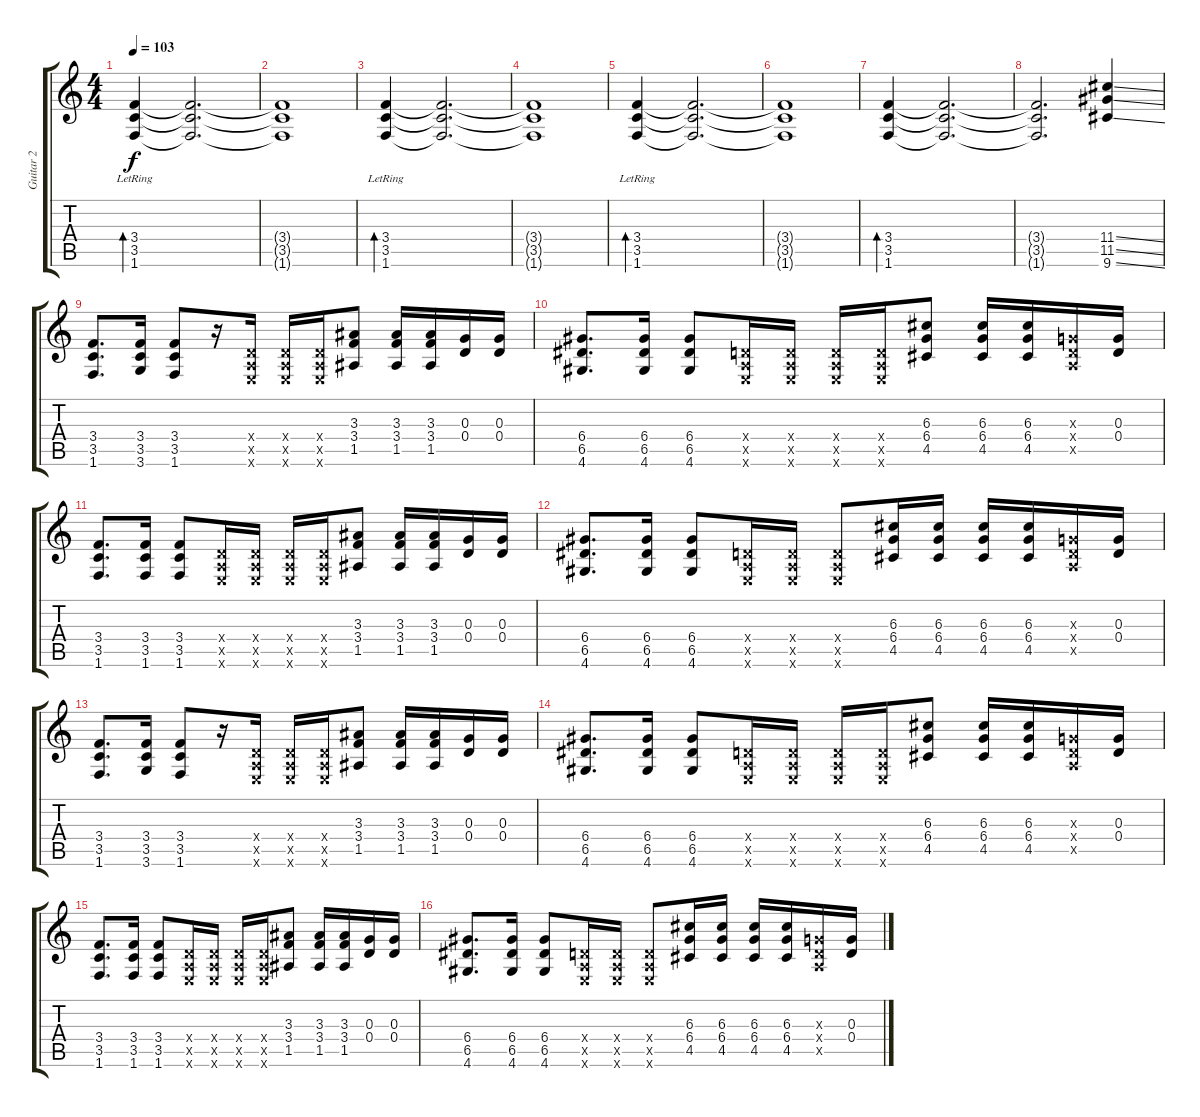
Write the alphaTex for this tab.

\track ("Guitar 2" "Guitar 2") {instrument distortionguitar}
\staff {score tabs}
\tuning (E4 B3 G3 D3 A2 E2) {hide}
\ts (4 4)
\tempo 103
\clef g2
\ks c
(3.4{lr} 3.5{lr} 1.6{lr}).4{bd 240 dy f} (3.4{t} 3.5{t} 1.6{t}).2{d} |
(3.4{t} 3.5{t} 1.6{t}).1 |
(3.4{lr} 3.5{lr} 1.6{lr}).4{bd 240} (3.4{t} 3.5{t} 1.6{t}).2{d} |
(3.4{t} 3.5{t} 1.6{t}).1 |
(3.4{lr} 3.5{lr} 1.6{lr}).4{bd 240} (3.4{t} 3.5{t} 1.6{t}).2{d} |
(3.4{t} 3.5{t} 1.6{t}).1 |
(3.4 3.5 1.6).4{bd 240} (3.4{t} 3.5{t} 1.6{t}).2{d} |
(3.4{t} 3.5{t} 1.6{t}).2{d} (11.4{ss} 11.5{ss} 9.6{ss}).4 |
(3.4 3.5 1.6).8{d} (3.4 3.5 3.6).16 (3.4 3.5 1.6).8 r.16 (0.4{x} 0.5{x} 0.6{x}).16 (0.4{x} 0.5{x} 0.6{x}).16 (0.4{x} 0.5{x} 0.6{x}).16 (3.3 3.4 1.5).8 (3.3 3.4 1.5).16 (3.3 3.4 1.5).16 (0.3 0.4).16 (0.3 0.4).16 |
(6.4 6.5 4.6).8{d} (6.4 6.5 4.6).16 (6.4 6.5 4.6).8 (0.4{x} 0.5{x} 0.6{x}).16 (0.4{x} 0.5{x} 0.6{x}).16 (0.4{x} 0.5{x} 0.6{x}).16 (0.4{x} 0.5{x} 0.6{x}).16 (6.3 6.4 4.5).8 (6.3 6.4 4.5).16 (6.3 6.4 4.5).16 (0.3{x} 0.4{x} 0.5{x}).16 (0.3 0.4).16 |
(3.4 3.5 1.6).8{d} (3.4 3.5 1.6).16 (3.4 3.5 1.6).8 (0.4{x} 0.5{x} 0.6{x}).16 (0.4{x} 0.5{x} 0.6{x}).16 (0.4{x} 0.5{x} 0.6{x}).16 (0.4{x} 0.5{x} 0.6{x}).16 (3.3 3.4 1.5).8 (3.3 3.4 1.5).16 (3.3 3.4 1.5).16 (0.3 0.4).16 (0.3 0.4).16 |
(6.4 6.5 4.6).8{d} (6.4 6.5 4.6).16 (6.4 6.5 4.6).8 (0.4{x} 0.5{x} 0.6{x}).16 (0.4{x} 0.5{x} 0.6{x}).16 (0.4{x} 0.5{x} 0.6{x}).8 (6.3 6.4 4.5).16 (6.3 6.4 4.5).16 (6.3 6.4 4.5).16 (6.3 6.4 4.5).16 (0.3{x} 0.4{x} 0.5{x}).16 (0.3 0.4).16 |
(3.4 3.5 1.6).8{d} (3.4 3.5 3.6).16 (3.4 3.5 1.6).8 r.16 (0.4{x} 0.5{x} 0.6{x}).16 (0.4{x} 0.5{x} 0.6{x}).16 (0.4{x} 0.5{x} 0.6{x}).16 (3.3 3.4 1.5).8 (3.3 3.4 1.5).16 (3.3 3.4 1.5).16 (0.3 0.4).16 (0.3 0.4).16 |
(6.4 6.5 4.6).8{d} (6.4 6.5 4.6).16 (6.4 6.5 4.6).8 (0.4{x} 0.5{x} 0.6{x}).16 (0.4{x} 0.5{x} 0.6{x}).16 (0.4{x} 0.5{x} 0.6{x}).16 (0.4{x} 0.5{x} 0.6{x}).16 (6.3 6.4 4.5).8 (6.3 6.4 4.5).16 (6.3 6.4 4.5).16 (0.3{x} 0.4{x} 0.5{x}).16 (0.3 0.4).16 |
(3.4 3.5 1.6).8{d} (3.4 3.5 1.6).16 (3.4 3.5 1.6).8 (0.4{x} 0.5{x} 0.6{x}).16 (0.4{x} 0.5{x} 0.6{x}).16 (0.4{x} 0.5{x} 0.6{x}).16 (0.4{x} 0.5{x} 0.6{x}).16 (3.3 3.4 1.5).8 (3.3 3.4 1.5).16 (3.3 3.4 1.5).16 (0.3 0.4).16 (0.3 0.4).16 |
(6.4 6.5 4.6).8{d} (6.4 6.5 4.6).16 (6.4 6.5 4.6).8 (0.4{x} 0.5{x} 0.6{x}).16 (0.4{x} 0.5{x} 0.6{x}).16 (0.4{x} 0.5{x} 0.6{x}).8 (6.3 6.4 4.5).16 (6.3 6.4 4.5).16 (6.3 6.4 4.5).16 (6.3 6.4 4.5).16 (0.3{x} 0.4{x} 0.5{x}).16 (0.3 0.4).16
